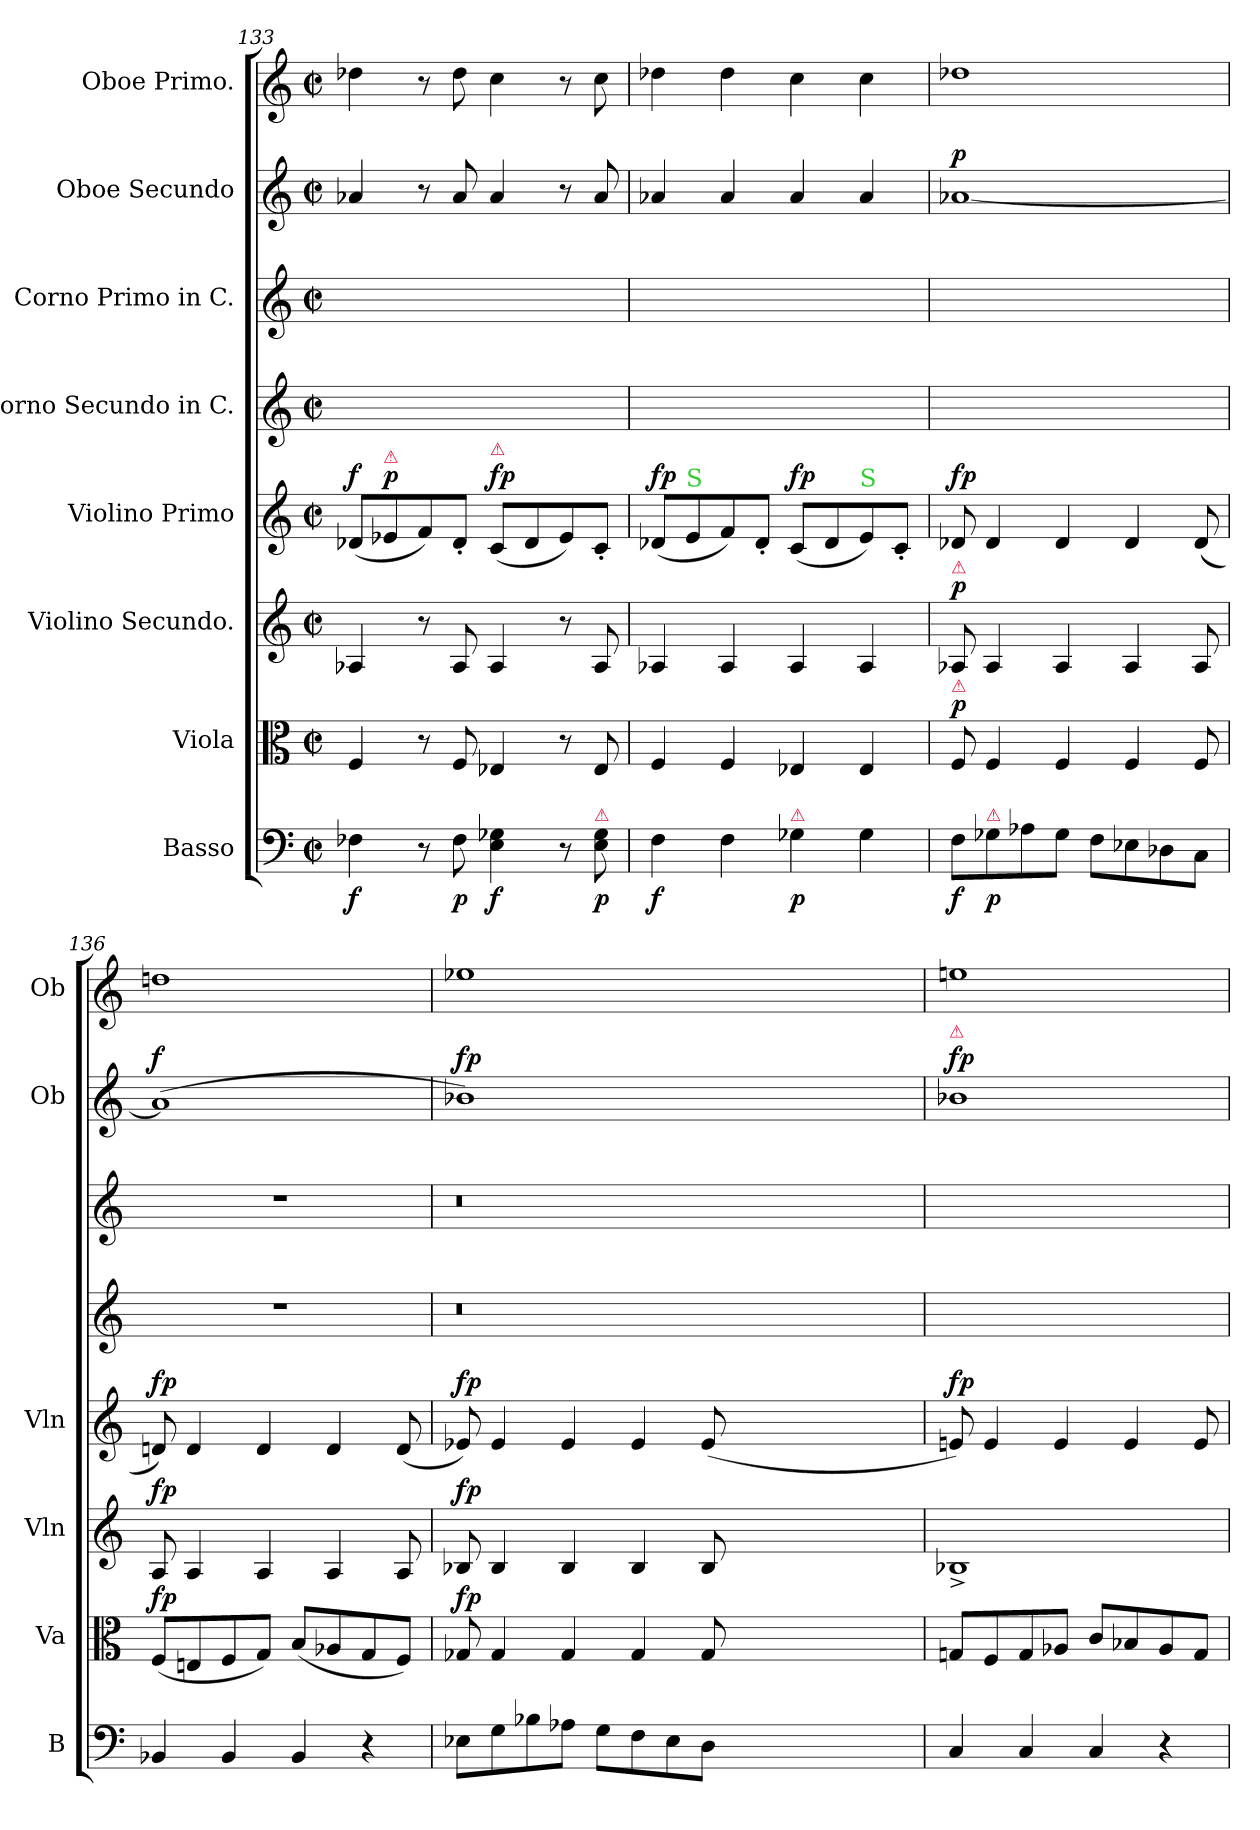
**kern	**dynam	**kern	**dynam	**kern	**dynam	**kern	**dynam	**kern	**kern	**kern	**dynam	**kern
*part8	*part8	*part7	*part7	*part6	*part6	*part5	*part5	*part4	*part3	*part2	*part2	*part1
*staff8	*staff8	*staff7	*staff7	*staff6	*staff6	*staff5	*staff5	*staff4	*staff3	*staff2	*staff2	*staff1
*I"Basso	*	*I"Viola	*	*I"Violino Secundo.	*	*I"Violino Primo	*	*I"Corno Secundo in C.	*I"Corno Primo in C.	*I"Oboe Secundo	*	*I"Oboe Primo.
*I'B	*	*I'Va	*	*I'Vln	*	*I'Vln	*	*	*	*I'Ob	*	*I'Ob
*clefF4	*	*clefC3	*	*clefG2	*	*clefG2	*	*clefG2	*clefG2	*clefG2	*	*clefG2
*k[]	*	*k[]	*	*k[]	*	*k[]	*	*k[]	*k[]	*k[]	*	*k[]
*C:	*	*C:	*	*C:	*	*C:	*	*C:	*C:	*C:	*	*C:
*M2/2	*	*M2/2	*	*M2/2	*	*M2/2	*	*M2/2	*M2/2	*M2/2	*	*M2/2
*met(c|)	*	*met(c|)	*	*met(c|)	*	*met(c|)	*	*met(c|)	*met(c|)	*met(c|)	*	*met(c|)
=133	=133	=133	=133	=133	=133	=133	=133	=133	=133	=133	=133	=133
!	!	!	!	!	!	!	!LO:DY:a	!	!	!	!	!
4F-X\	f	4F/	.	4A-X/	.	(8d-X/L	f	1ryy	1ryy	4a-X/	.	4dd-X\
!	!	!	!	!	!	!LO:TX:a:color=crimson:t=⚠	!	!	!	!	!	!
!	!	!	!	!	!	!	!LO:DY:a	!	!	!	!	!
.	.	.	.	.	.	8e-X/	p	.	.	.	.	.
8r	.	8r	.	8r	.	8f/)	.	.	.	8r	.	8r
8F-\	p	8F/	.	8A-/	.	8d-'/J	.	.	.	8a-/	.	8dd-\
!	!	!	!	!	!	!LO:TX:a:color=crimson:t=⚠	!	!	!	!	!	!
!	!	!	!	!	!	!	!LO:DY:a	!	!	!	!	!
4E\ 4G-X\	f	4E-X/	.	4A-/	.	(8c/L	fp	.	.	4a-/	.	4cc\
.	.	.	.	.	.	8d-/	.	.	.	.	.	.
8r	.	8r	.	8r	.	8e-/)	.	.	.	8r	.	8r
!LO:TX:a:color=crimson:t=⚠	!	!	!	!	!	!	!	!	!	!	!	!
8E\ 8G-\	p	8E-/	.	8A-/	.	8c'/J	.	.	.	8a-/	.	8cc\
=134	=134	=134	=134	=134	=134	=134	=134	=134	=134	=134	=134	=134
!	!	!	!	!	!	!	!LO:DY:a	!	!	!	!	!
4F\	f	4F/	.	4A-X/	.	(8d-X/L	fp	1ryy	1ryy	4a-X/	.	4dd-X\
!	!	!	!	!	!	!LO:TX:a:color=limegreen:t=S	!	!	!	!	!	!
.	.	.	.	.	.	8e/	.	.	.	.	.	.
4F\	.	4F/	.	4A-/	.	8f/)	.	.	.	4a-/	.	4dd-\
.	.	.	.	.	.	8d-'/J	.	.	.	.	.	.
!LO:TX:a:color=crimson:t=⚠	!	!	!	!	!	!	!	!	!	!	!	!
!	!	!	!	!	!	!	!LO:DY:a	!	!	!	!	!
4G-X\	p	4E-X/	.	4A-/	.	(8c/L	fp	.	.	4a-/	.	4cc\
.	.	.	.	.	.	8d-/	.	.	.	.	.	.
!	!	!	!	!	!	!LO:TX:a:color=limegreen:t=S	!	!	!	!	!	!
4G-\	.	4E-/	.	4A-/	.	8e/)	.	.	.	4a-/	.	4cc\
.	.	.	.	.	.	8c'/J	.	.	.	.	.	.
=135	=135	=135	=135	=135	=135	=135	=135	=135	=135	=135	=135	=135
!	!	!	!	!LO:TX:a:color=crimson:t=⚠	!	!	!	!	!	!	!	!
!	!	!LO:TX:a:color=crimson:t=⚠	!	!	!	!	!	!	!	!	!	!
!	!	!	!LO:DY:a	!	!LO:DY:a	!	!LO:DY:a	!	!	!	!LO:DY:a	!
8F\L	f	8F/	p	8A-X/	p	8d-X/	fp	1ryy	1ryy	[1a-X	p	1dd-X
!LO:TX:a:color=crimson:t=⚠	!	!	!	!	!	!	!	!	!	!	!	!
8G-X\	p	4F/	.	4A-/	.	4d-/	.	.	.	.	.	.
8A-X\	.	.	.	.	.	.	.	.	.	.	.	.
8G-\J	.	4F/	.	4A-/	.	4d-/	.	.	.	.	.	.
8F\L	.	.	.	.	.	.	.	.	.	.	.	.
8E-X\	.	4F/	.	4A-/	.	4d-/	.	.	.	.	.	.
8D-X\	.	.	.	.	.	.	.	.	.	.	.	.
8C\J	.	8F/	.	8A-/	.	(8d-/	.	.	.	.	.	.
=136	=136	=136	=136	=136	=136	=136	=136	=136	=136	=136	=136	=136
!	!	!	!LO:DY:a	!	!LO:DY:a	!	!LO:DY:a	!	!	!	!LO:DY:a	!
4BB-X/	.	(8F/L	fp	8A/	fp	8dn/)	fp	1r	1r	(1a-]	f	1ddn
.	.	8En/	.	4A/	.	4d/	.	.	.	.	.	.
4BB-/	.	8F/	.	.	.	.	.	.	.	.	.	.
.	.	8G/J)	.	4A/	.	4d/	.	.	.	.	.	.
4BB-/	.	(8B/L	.	.	.	.	.	.	.	.	.	.
.	.	8A-X/	.	4A/	.	4d/	.	.	.	.	.	.
4r	.	8G/	.	.	.	.	.	.	.	.	.	.
.	.	8F/J)	.	8A/	.	(8d/	.	.	.	.	.	.
=137	=137	=137	=137	=137	=137	=137	=137	=137	=137	=137	=137	=137
!	!	!	!LO:DY:a	!	!LO:DY:a	!	!LO:DY:a	!	!	!	!LO:DY:a	!
8E-X\L	.	8G-X/	fp	8B-X/	fp	8e-X/)	fp	0.r	0.r	1b-X)	fp	1ee-X
8G\	.	4G-/	.	4B-/	.	4e-/	.	.	.	.	.	.
8B-X\	.	.	.	.	.	.	.	.	.	.	.	.
8A-X\J	.	4G-/	.	4B-/	.	4e-/	.	.	.	.	.	.
8G\L	.	.	.	.	.	.	.	.	.	.	.	.
8F\	.	4G-/	.	4B-/	.	4e-/	.	.	.	.	.	.
8E-\	.	.	.	.	.	.	.	.	.	.	.	.
8D\J	.	8G-/	.	8B-/	.	(8e-/	.	.	.	.	.	.
0ryy	.	0ryy	.	0ryy	.	0ryy	.	.	.	0ryy	.	0ryy
=138	=138	=138	=138	=138	=138	=138	=138	=138	=138	=138	=138	=138
!	!	!	!	!	!	!	!	!	!	!LO:TX:a:color=crimson:t=⚠	!	!
!	!	!	!	!	!	!	!LO:DY:a	!	!	!	!LO:DY:a	!
4C/	.	8Gn/L	.	1B-X^	.	8en/)	fp	1ryy	1ryy	1b-X	fp	1een
.	.	8F/	.	.	.	4e/	.	.	.	.	.	.
4C/	.	8G/	.	.	.	.	.	.	.	.	.	.
.	.	8A-X/J	.	.	.	4e/	.	.	.	.	.	.
4C/	.	8c/L	.	.	.	.	.	.	.	.	.	.
.	.	8B-X/	.	.	.	4e/	.	.	.	.	.	.
4r	.	8A-/	.	.	.	.	.	.	.	.	.	.
.	.	8G/J	.	.	.	8e/	.	.	.	.	.	.
=	=	=	=	=	=	=	=	=	=	=	=	=
*-	*-	*-	*-	*-	*-	*-	*-	*-	*-	*-	*-	*-
